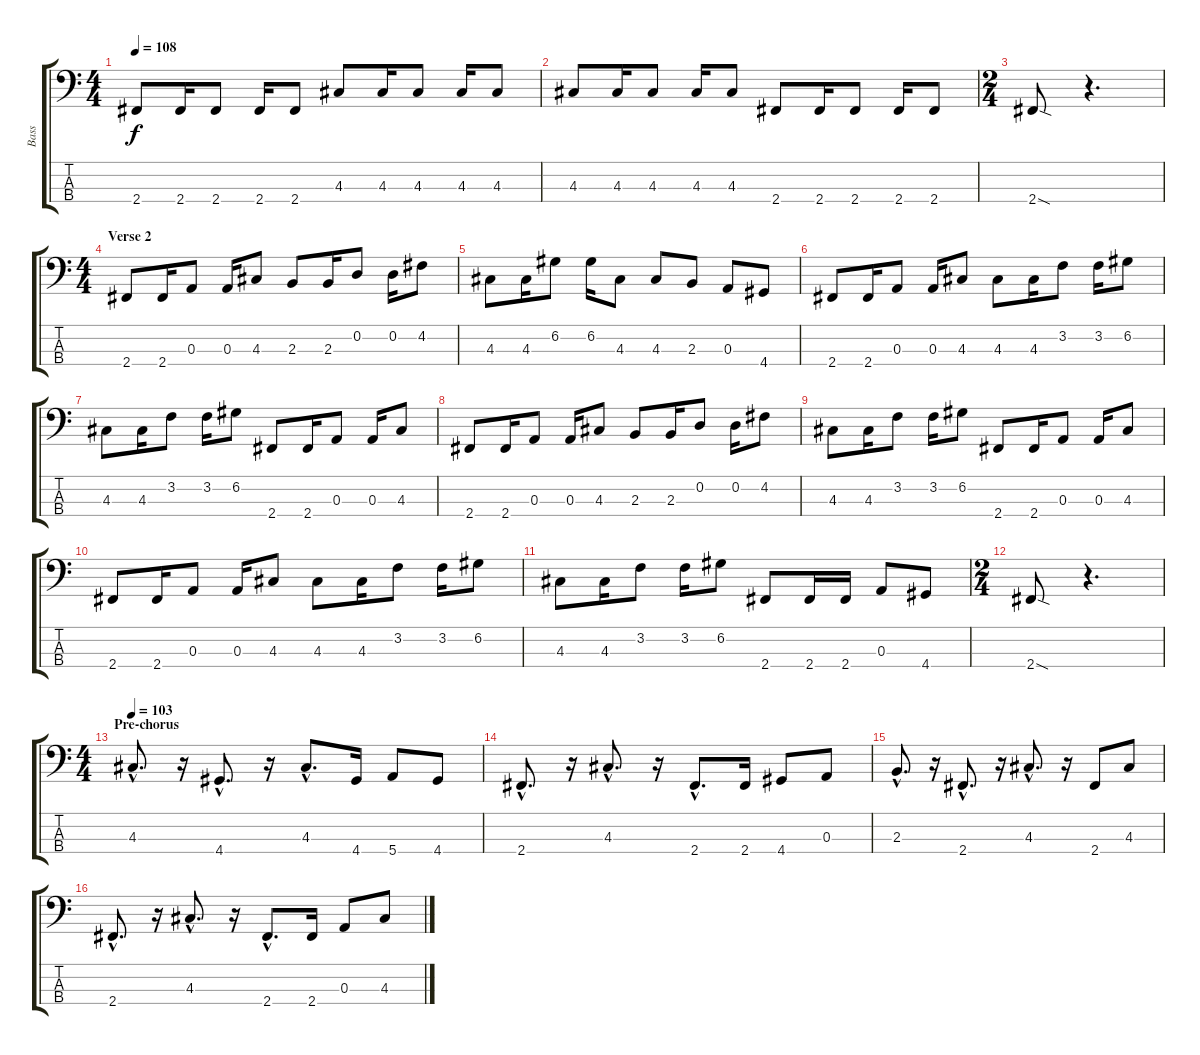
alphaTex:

\track ("Bass" "Bass") {instrument electricbassfinger}
\staff {score tabs}
\tuning (G2 D2 A1 E1) {hide}
\ts (4 4)
\tempo 108
\clef f4
\ks c
2.4.8{dy f} 2.4.16 2.4.8 2.4.16 2.4.8 4.3.8 4.3.16 4.3.8 4.3.16 4.3.8 |
4.3.8 4.3.16 4.3.8 4.3.16 4.3.8 2.4.8 2.4.16 2.4.8 2.4.16 2.4.8 |
\ts (2 4)
2.4{sod}.8 r.4{d} |
\ts (4 4)
\section ("" "Verse 2")
2.4.8 2.4.16 0.3.8 0.3.16 4.3.8 2.3.8 2.3.16 0.2.8 0.2.16 4.2.8 |
4.3.8 4.3.16 6.2.8 6.2.16 4.3.8 4.3.8 2.3.8 0.3.8 4.4.8 |
2.4.8 2.4.16 0.3.8 0.3.16 4.3.8 4.3.8 4.3.16 3.2.8 3.2.16 6.2.8 |
4.3.8 4.3.16 3.2.8 3.2.16 6.2.8 2.4.8 2.4.16 0.3.8 0.3.16 4.3.8 |
2.4.8 2.4.16 0.3.8 0.3.16 4.3.8 2.3.8 2.3.16 0.2.8 0.2.16 4.2.8 |
4.3.8 4.3.16 3.2.8 3.2.16 6.2.8 2.4.8 2.4.16 0.3.8 0.3.16 4.3.8 |
2.4.8 2.4.16 0.3.8 0.3.16 4.3.8 4.3.8 4.3.16 3.2.8 3.2.16 6.2.8 |
4.3.8 4.3.16 3.2.8 3.2.16 6.2.8 2.4.8 2.4.16 2.4.16 0.3.8 4.4.8 |
\ts (2 4)
2.4{sod}.8 r.4{d} |
\ts (4 4)
\section ("" "Pre-chorus")
\tempo 103
4.3{hac}.8{d} r.16 4.4{hac}.8{d} r.16 4.3{hac}.8{d} 4.4.16 5.4.8 4.4.8 |
2.4{hac}.8{d} r.16 4.3{hac}.8{d} r.16 2.4{hac}.8{d} 2.4.16 4.4.8 0.3.8 |
2.3{hac}.8{d} r.16 2.4{hac}.8{d} r.16 4.3{hac}.8{d} r.16 2.4.8 4.3.8 |
2.4{hac}.8{d} r.16 4.3{hac}.8{d} r.16 2.4{hac}.8{d} 2.4.16 0.3.8 4.3.8
